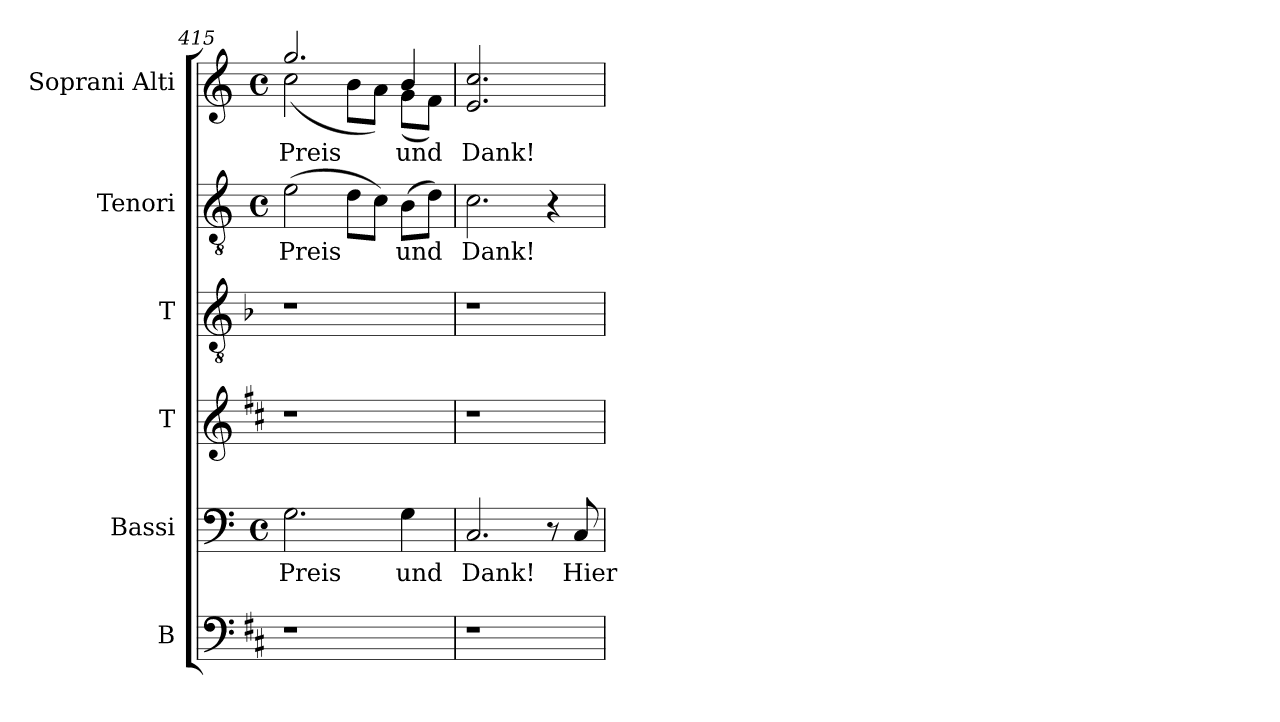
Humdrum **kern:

**kern	**kern	**text	**kern	**kern	**kern	**text	**kern	**text
*part6	*part5	*part5	*part4	*part3	*part2	*part2	*part1	*part1
*staff6	*staff5	*staff5	*staff4	*staff3	*staff2	*staff2	*staff1	*staff1
*I"B	*I"Bassi	*	*I"T	*I"T	*I"Tenori	*	*I"Soprani  Alti	*
*I'B	*I'B	*	*I'T	*I'T	*I'T	*	*I'S  A	*
!!LO:LB:g=z
*clefF4	*clefF4	*	*clefG2	*clefGv2	*clefGv2	*	*clefG2	*
*k[f#c#]	*k[]	*	*k[f#c#]	*k[b-]	*k[]	*	*k[]	*
*D:	*C:	*	*D:	*F:	*C:	*	*C:	*
*	*M4/4	*	*	*	*M4/4	*	*M4/4	*
*	*met(c)	*	*	*	*met(c)	*	*met(c)	*
=415	=415	=415	=415	=415	=415	=415	=415	=415
!	!	!LO:LY:b:cj	!	!	!	!LO:LY:b:cj	!	!LO:LY:b:cj
*	*	*	*	*	*	*	*^	*
1r	2.G\	Preis	1r	1r	(>2e\	Preis	2.gg/	(<2cc\	Preis
.	.	.	.	.	8d\L	.	.	8b\L	.
.	.	.	.	.	8c\J)	.	.	8a\J)	.
!	!	!LO:LY:b:cj	!	!	!	!LO:LY:b:cj	!	!	!LO:LY:b:cj
.	4G\	und	.	.	(>8B\L	und	4b/	(<8g\L	und
.	.	.	.	.	8d\J)	.	.	8f\J)	.
=416	=416	=416	=416	=416	=416	=416	=416	=416	=416
!	!	!LO:LY:b:cj	!	!	!	!LO:LY:b:cj	!	!	!LO:LY:b:cj
*	*	*	*	*	*	*	*v	*v	*
1r	2.C/	Dank!	1r	1r	2.c\	Dank!	2.cc/ 2.e/	Dank!
.	8r	.	.	.	4r	.	4ryy	.
!	!	!LO:LY:b:cj	!	!	!	!	!	!
.	8C/	Hier	.	.	.	.	.	.
=	=	=	=	=	=	=	=	=
*-	*-	*-	*-	*-	*-	*-	*-	*-
